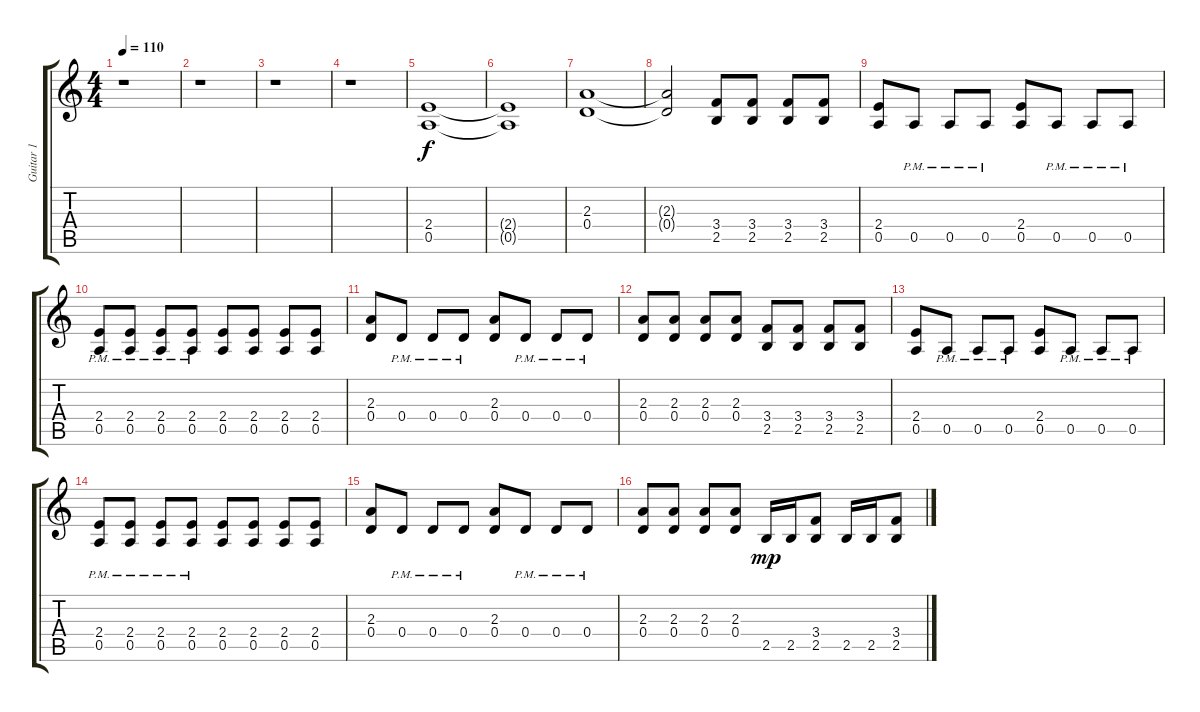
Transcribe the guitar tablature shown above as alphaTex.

\track ("Guitar 1" "Guitar 1") {instrument overdrivenguitar}
\staff {score tabs}
\tuning (E4 B3 G3 D3 A2 E2) {hide}
\ts (4 4)
\tempo 110
\clef g2
\ks c
r.1{dy f instrument overdrivenguitar} |
r.1 |
r.1 |
r.1 |
(2.4 0.5).1 |
(2.4{t} 0.5{t}).1 |
(2.3 0.4).1 |
(2.3{t} 0.4{t}).2 (3.4 2.5).8 (3.4 2.5).8 (3.4 2.5).8 (3.4 2.5).8 |
(2.4 0.5).8 0.5{pm}.8 0.5{pm}.8 0.5{pm}.8 (2.4 0.5).8 0.5{pm}.8 0.5{pm}.8 0.5{pm}.8 |
(2.4{pm} 0.5{pm}).8 (2.4{pm} 0.5{pm}).8 (2.4{pm} 0.5{pm}).8 (2.4{pm} 0.5{pm}).8 (2.4 0.5).8 (2.4 0.5).8 (2.4 0.5).8 (2.4 0.5).8 |
(2.3 0.4).8 0.4{pm}.8 0.4{pm}.8 0.4{pm}.8 (2.3 0.4).8 0.4{pm}.8 0.4{pm}.8 0.4{pm}.8 |
(2.3 0.4).8 (2.3 0.4).8 (2.3 0.4).8 (2.3 0.4).8 (3.4 2.5).8 (3.4 2.5).8 (3.4 2.5).8 (3.4 2.5).8 |
(2.4 0.5).8 0.5{pm}.8 0.5{pm}.8 0.5{pm}.8 (2.4 0.5).8 0.5{pm}.8 0.5{pm}.8 0.5{pm}.8 |
(2.4{pm} 0.5{pm}).8 (2.4{pm} 0.5{pm}).8 (2.4{pm} 0.5{pm}).8 (2.4{pm} 0.5{pm}).8 (2.4 0.5).8 (2.4 0.5).8 (2.4 0.5).8 (2.4 0.5).8 |
(2.3 0.4).8 0.4{pm}.8 0.4{pm}.8 0.4{pm}.8 (2.3 0.4).8 0.4{pm}.8 0.4{pm}.8 0.4{pm}.8 |
(2.3 0.4).8 (2.3 0.4).8 (2.3 0.4).8 (2.3 0.4).8 2.5.16{dy mp} 2.5.16 (3.4 2.5).8 2.5.16 2.5.16 (3.4 2.5).8
